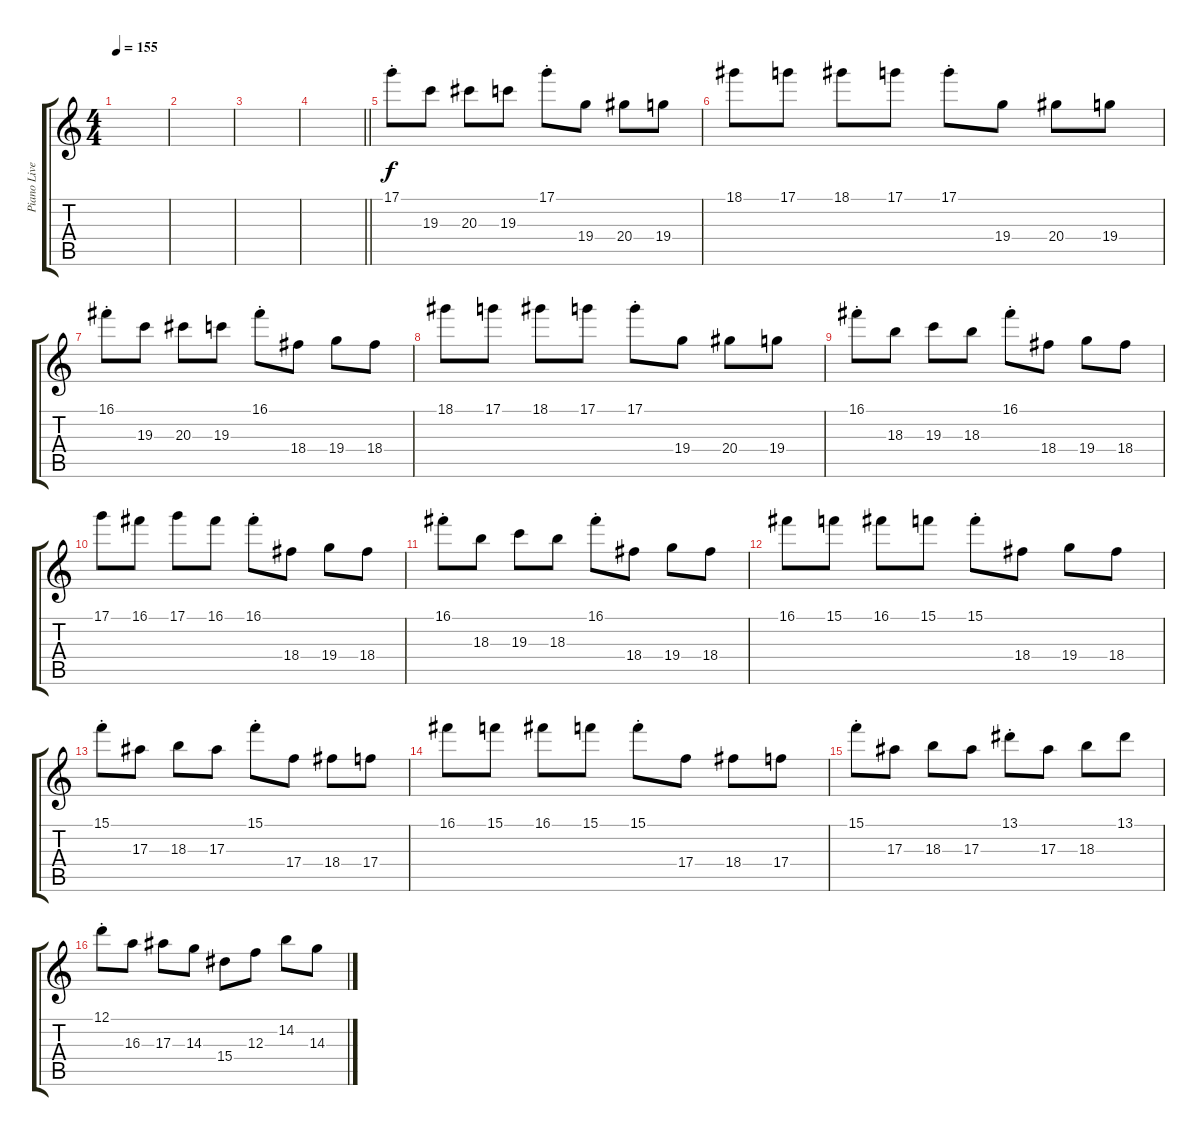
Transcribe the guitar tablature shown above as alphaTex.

\track ("Piano Live (-1 step version)" "Piano Live") {instrument acousticguitarsteel}
\staff {score tabs}
\tuning (D4 A3 F3 C3 G2 D2) {hide}
\ts (4 4)
\tempo 155
\clef g2
\ks c
|
|
|
\barLineRight lightlight
|
\section ("" "")
17.1{st}.8{instrument stringensemble1} 19.3.8 20.3.8 19.3.8 17.1{st}.8 19.4.8 20.4.8 19.4.8 |
18.1.8 17.1.8 18.1.8 17.1.8 17.1{st}.8 19.4.8 20.4.8 19.4.8 |
16.1{st}.8 19.3.8 20.3.8 19.3.8 16.1{st}.8 18.4.8 19.4.8 18.4.8 |
18.1.8 17.1.8 18.1.8 17.1.8 17.1{st}.8 19.4.8 20.4.8 19.4.8 |
16.1{st}.8 18.3.8 19.3.8 18.3.8 16.1{st}.8 18.4.8 19.4.8 18.4.8 |
17.1.8 16.1.8 17.1.8 16.1.8 16.1{st}.8 18.4.8 19.4.8 18.4.8 |
16.1{st}.8 18.3.8 19.3.8 18.3.8 16.1{st}.8 18.4.8 19.4.8 18.4.8 |
16.1.8 15.1.8 16.1.8 15.1.8 15.1{st}.8 18.4.8 19.4.8 18.4.8 |
15.1{st}.8 17.3.8 18.3.8 17.3.8 15.1{st}.8 17.4.8 18.4.8 17.4.8 |
16.1.8 15.1.8 16.1.8 15.1.8 15.1{st}.8 17.4.8 18.4.8 17.4.8 |
15.1{st}.8 17.3.8 18.3.8 17.3.8 13.1{st}.8 17.3.8 18.3.8 13.1.8 |
12.1{st}.8 16.3.8 17.3.8 14.3.8 15.4.8 12.3.8 14.2.8 14.3.8
